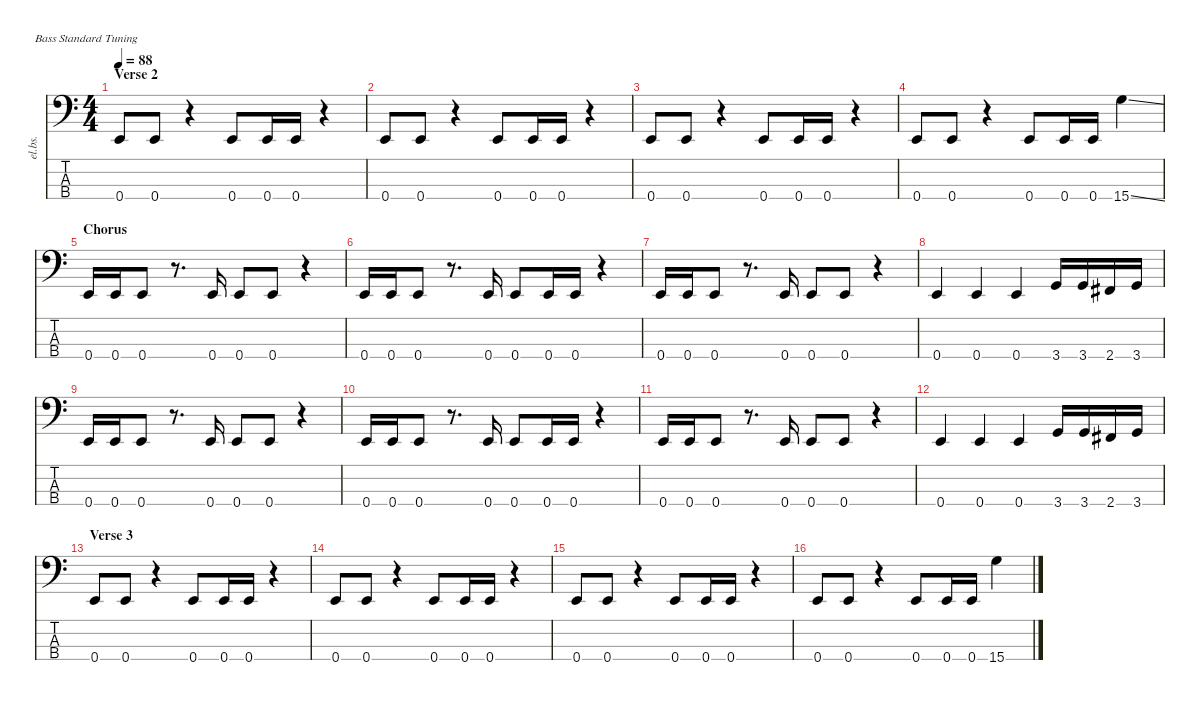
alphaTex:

\defaultSystemsLayout 4
\hideDynamics
\bracketExtendMode nobrackets
\otherSystemsTrackNameOrientation horizontal
\track ("Bass" "el.bs.") {instrument electricbassfinger}
\staff {score tabs}
\tuning (G2 D2 A1 E1)
\ts (4 4)
\section ("" "Verse 2")
\tempo 88
\clef f4
\ks c
0.4.8{dy f} 0.4.8 r.4 0.4.8 0.4.16 0.4.16 r.4 |
0.4.8 0.4.8 r.4 0.4.8 0.4.16 0.4.16 r.4 |
0.4.8 0.4.8 r.4 0.4.8 0.4.16 0.4.16 r.4 |
0.4.8 0.4.8 r.4 0.4.8 0.4.16 0.4.16 15.4{ss}.4 |
\section ("" "Chorus")
0.4.16 0.4.16 0.4.8 r.8{d} 0.4.16 0.4.8 0.4.8 r.4 |
0.4.16 0.4.16 0.4.8 r.8{d} 0.4.16 0.4.8 0.4.16 0.4.16 r.4 |
0.4.16 0.4.16 0.4.8 r.8{d} 0.4.16 0.4.8 0.4.8 r.4 |
0.4.4 0.4.4 0.4.4 3.4.16 3.4.16 2.4{acc #}.16 3.4.16 |
0.4.16 0.4.16 0.4.8 r.8{d} 0.4.16 0.4.8 0.4.8 r.4 |
0.4.16 0.4.16 0.4.8 r.8{d} 0.4.16 0.4.8 0.4.16 0.4.16 r.4 |
0.4.16 0.4.16 0.4.8 r.8{d} 0.4.16 0.4.8 0.4.8 r.4 |
0.4.4 0.4.4 0.4.4 3.4.16 3.4.16 2.4{acc #}.16 3.4.16 |
\section ("" "Verse 3")
0.4.8 0.4.8 r.4 0.4.8 0.4.16 0.4.16 r.4 |
0.4.8 0.4.8 r.4 0.4.8 0.4.16 0.4.16 r.4 |
0.4.8 0.4.8 r.4 0.4.8 0.4.16 0.4.16 r.4 |
0.4.8 0.4.8 r.4 0.4.8 0.4.16 0.4.16 15.4{ss}.4
